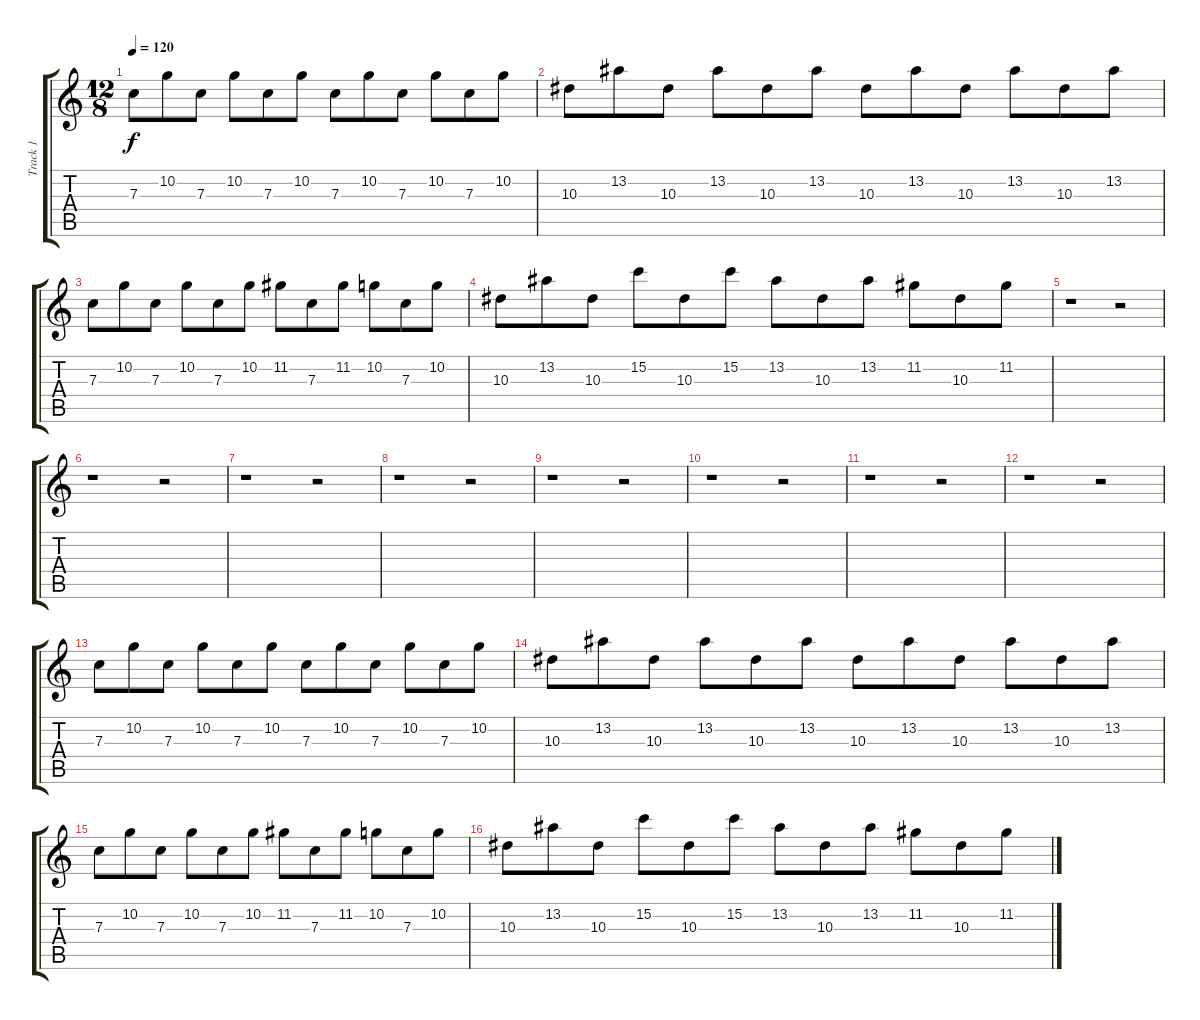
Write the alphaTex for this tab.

\track ("Track 1" "Track 1") {instrument acousticguitarsteel}
\staff {score tabs}
\tuning (D4 A3 F3 C3 G2 C2) {hide}
\ts (12 8)
\tempo 120
\clef g2
\ks c
7.3.8{dy f instrument acousticguitarsteel} 10.2.8 7.3.8 10.2.8 7.3.8 10.2.8 7.3.8 10.2.8 7.3.8 10.2.8 7.3.8 10.2.8 |
10.3.8 13.2.8 10.3.8 13.2.8 10.3.8 13.2.8 10.3.8 13.2.8 10.3.8 13.2.8 10.3.8 13.2.8 |
7.3.8 10.2.8 7.3.8 10.2.8 7.3.8 10.2.8 11.2.8 7.3.8 11.2.8 10.2.8 7.3.8 10.2.8 |
10.3.8 13.2.8 10.3.8 15.2.8 10.3.8 15.2.8 13.2.8 10.3.8 13.2.8 11.2.8 10.3.8 11.2.8 |
r.1 r.2 |
r.1 r.2 |
r.1 r.2 |
r.1 r.2 |
r.1 r.2 |
r.1 r.2 |
r.1 r.2 |
r.1 r.2 |
7.3.8 10.2.8 7.3.8 10.2.8 7.3.8 10.2.8 7.3.8 10.2.8 7.3.8 10.2.8 7.3.8 10.2.8 |
10.3.8 13.2.8 10.3.8 13.2.8 10.3.8 13.2.8 10.3.8 13.2.8 10.3.8 13.2.8 10.3.8 13.2.8 |
7.3.8 10.2.8 7.3.8 10.2.8 7.3.8 10.2.8 11.2.8 7.3.8 11.2.8 10.2.8 7.3.8 10.2.8 |
10.3.8 13.2.8 10.3.8 15.2.8 10.3.8 15.2.8 13.2.8 10.3.8 13.2.8 11.2.8 10.3.8 11.2.8
